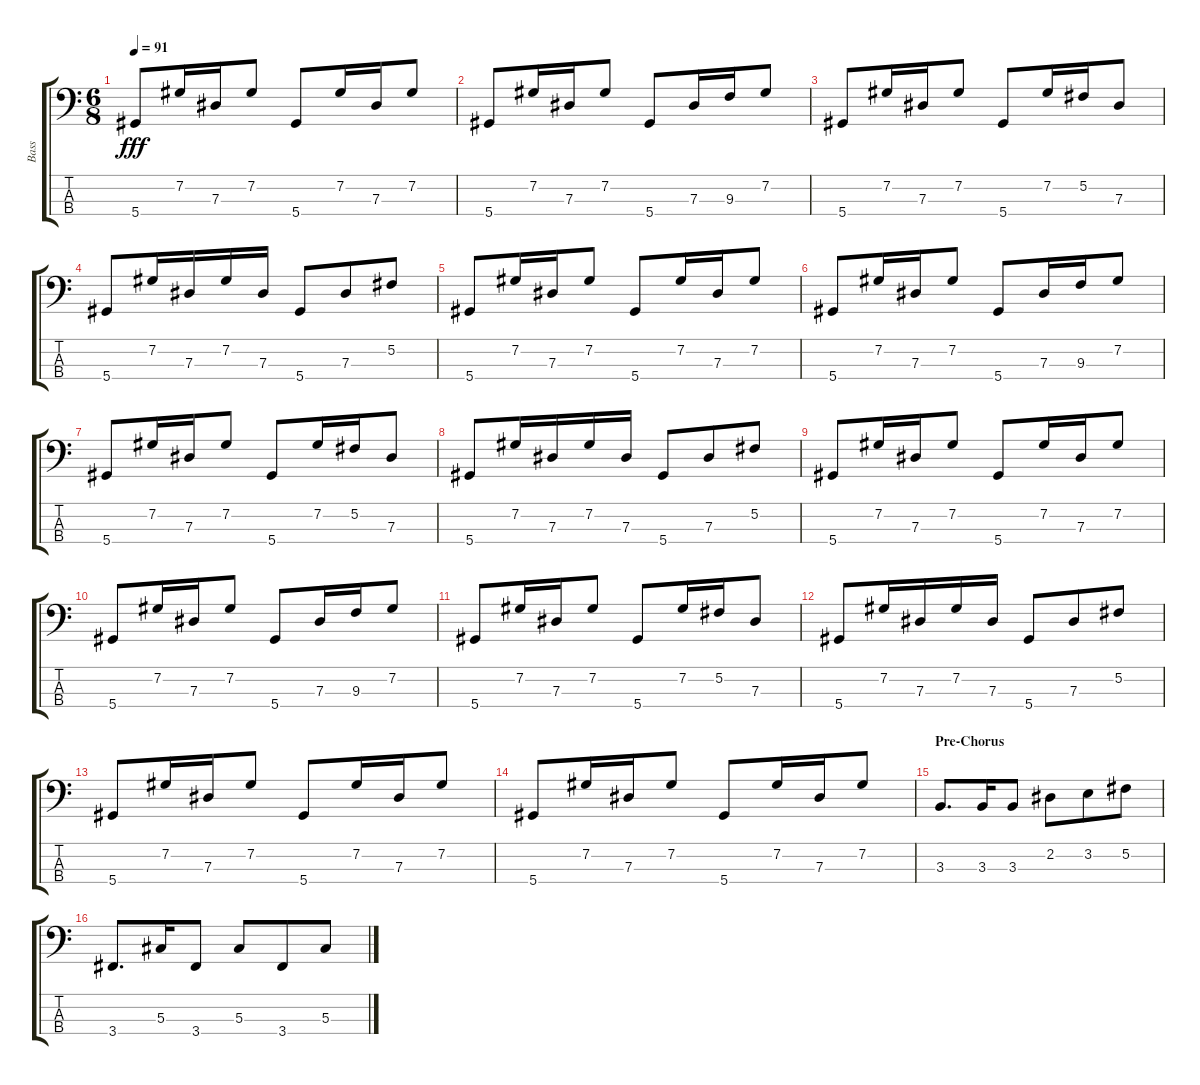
\track ("Bass" "Bass") {instrument electricbassfinger}
\staff {score tabs}
\tuning (Gb2 Db2 Ab1 Eb1) {hide}
\ts (6 8)
\tempo 91
\clef f4
\ks c
5.4.8{dy fff} 7.2.16 7.3.16 7.2.8 5.4.8 7.2.16 7.3.16 7.2.8 |
5.4.8 7.2.16 7.3.16 7.2.8 5.4.8 7.3.16 9.3.16 7.2.8 |
5.4.8 7.2.16 7.3.16 7.2.8 5.4.8 7.2.16 5.2.16 7.3.8 |
5.4.8 7.2.16 7.3.16 7.2.16 7.3.16 5.4.8 7.3.8 5.2.8 |
5.4.8 7.2.16 7.3.16 7.2.8 5.4.8 7.2.16 7.3.16 7.2.8 |
5.4.8 7.2.16 7.3.16 7.2.8 5.4.8 7.3.16 9.3.16 7.2.8 |
5.4.8 7.2.16 7.3.16 7.2.8 5.4.8 7.2.16 5.2.16 7.3.8 |
5.4.8 7.2.16 7.3.16 7.2.16 7.3.16 5.4.8 7.3.8 5.2.8 |
5.4.8 7.2.16 7.3.16 7.2.8 5.4.8 7.2.16 7.3.16 7.2.8 |
5.4.8 7.2.16 7.3.16 7.2.8 5.4.8 7.3.16 9.3.16 7.2.8 |
5.4.8 7.2.16 7.3.16 7.2.8 5.4.8 7.2.16 5.2.16 7.3.8 |
5.4.8 7.2.16 7.3.16 7.2.16 7.3.16 5.4.8 7.3.8 5.2.8 |
5.4.8 7.2.16 7.3.16 7.2.8 5.4.8 7.2.16 7.3.16 7.2.8 |
5.4.8 7.2.16 7.3.16 7.2.8 5.4.8 7.2.16 7.3.16 7.2.8 |
\section ("" "Pre-Chorus")
3.3.8{d} 3.3.16 3.3.8 2.2.8 3.2.8 5.2.8 |
3.4.8{d} 5.3.16 3.4.8 5.3.8 3.4.8 5.3.8
